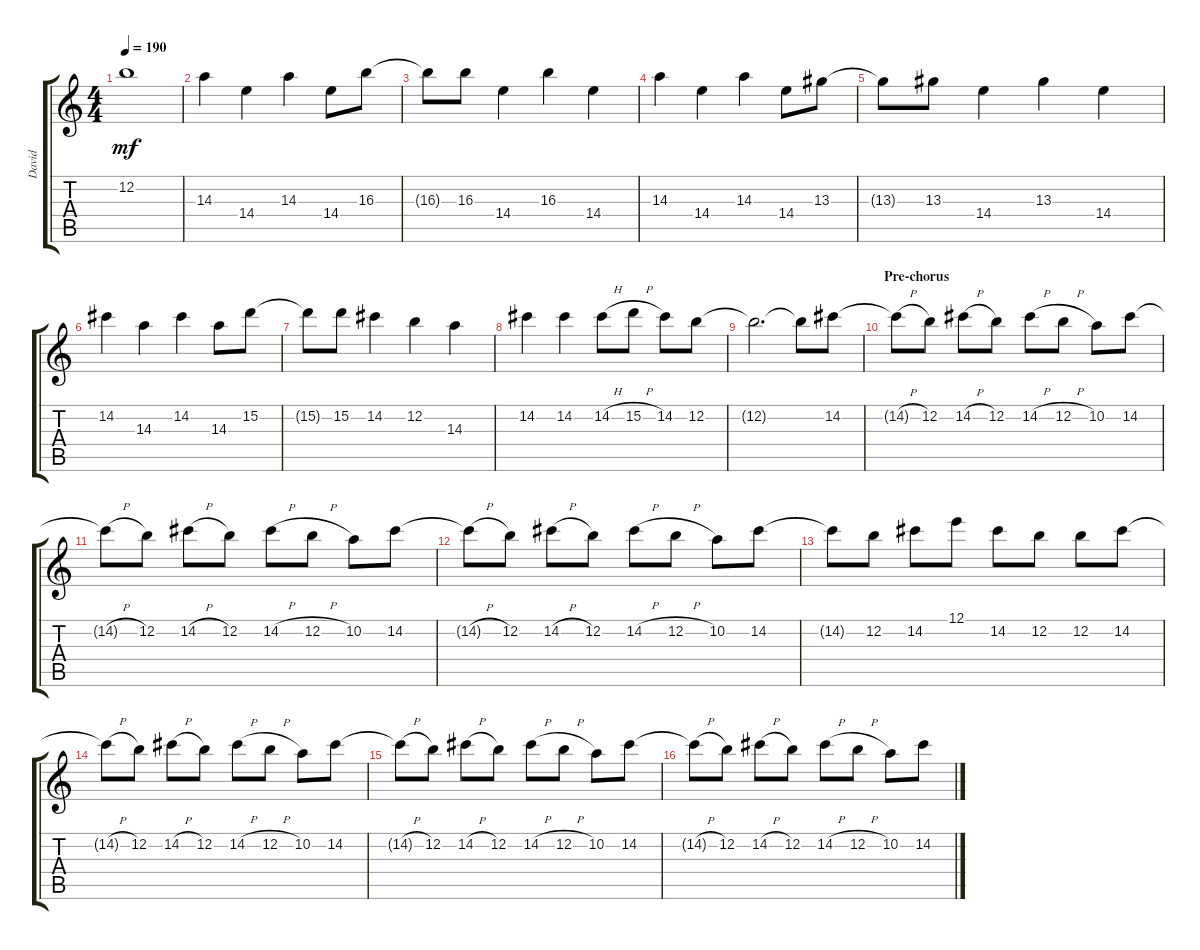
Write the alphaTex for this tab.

\track ("David" "David") {instrument distortionguitar}
\staff {score tabs}
\tuning (E4 B3 G3 D3 A2 E2) {hide}
\ts (4 4)
\tempo 190
\clef g2
\ks c
12.2{t}.1{dy mf} |
14.3.4 14.4.4 14.3.4 14.4.8 16.3.8 |
16.3{t}.8 16.3.8 14.4.4 16.3.4 14.4.4 |
14.3.4 14.4.4 14.3.4 14.4.8 13.3.8 |
13.3{t}.8 13.3.8 14.4.4 13.3.4 14.4.4 |
14.2.4 14.3.4 14.2.4 14.3.8 15.2.8 |
15.2{t}.8 15.2.8 14.2.4 12.2.4 14.3.4 |
14.2.4 14.2.4 14.2{h}.8 15.2{h}.8 14.2.8 12.2.8 |
12.2{t}.2{d} 12.2{t}.8 14.2.8 |
\section ("" "Pre-chorus")
14.2{h t}.8 12.2.8 14.2{h}.8 12.2.8 14.2{h}.8 12.2{h}.8 10.2.8 14.2.8 |
14.2{h t}.8 12.2.8 14.2{h}.8 12.2.8 14.2{h}.8 12.2{h}.8 10.2.8 14.2.8 |
14.2{h t}.8 12.2.8 14.2{h}.8 12.2.8 14.2{h}.8 12.2{h}.8 10.2.8 14.2.8 |
14.2{t}.8 12.2.8 14.2.8 12.1.8 14.2.8 12.2.8 12.2.8 14.2.8 |
14.2{h t}.8 12.2.8 14.2{h}.8 12.2.8 14.2{h}.8 12.2{h}.8 10.2.8 14.2.8 |
14.2{h t}.8 12.2.8 14.2{h}.8 12.2.8 14.2{h}.8 12.2{h}.8 10.2.8 14.2.8 |
14.2{h t}.8 12.2.8 14.2{h}.8 12.2.8 14.2{h}.8 12.2{h}.8 10.2.8 14.2.8
